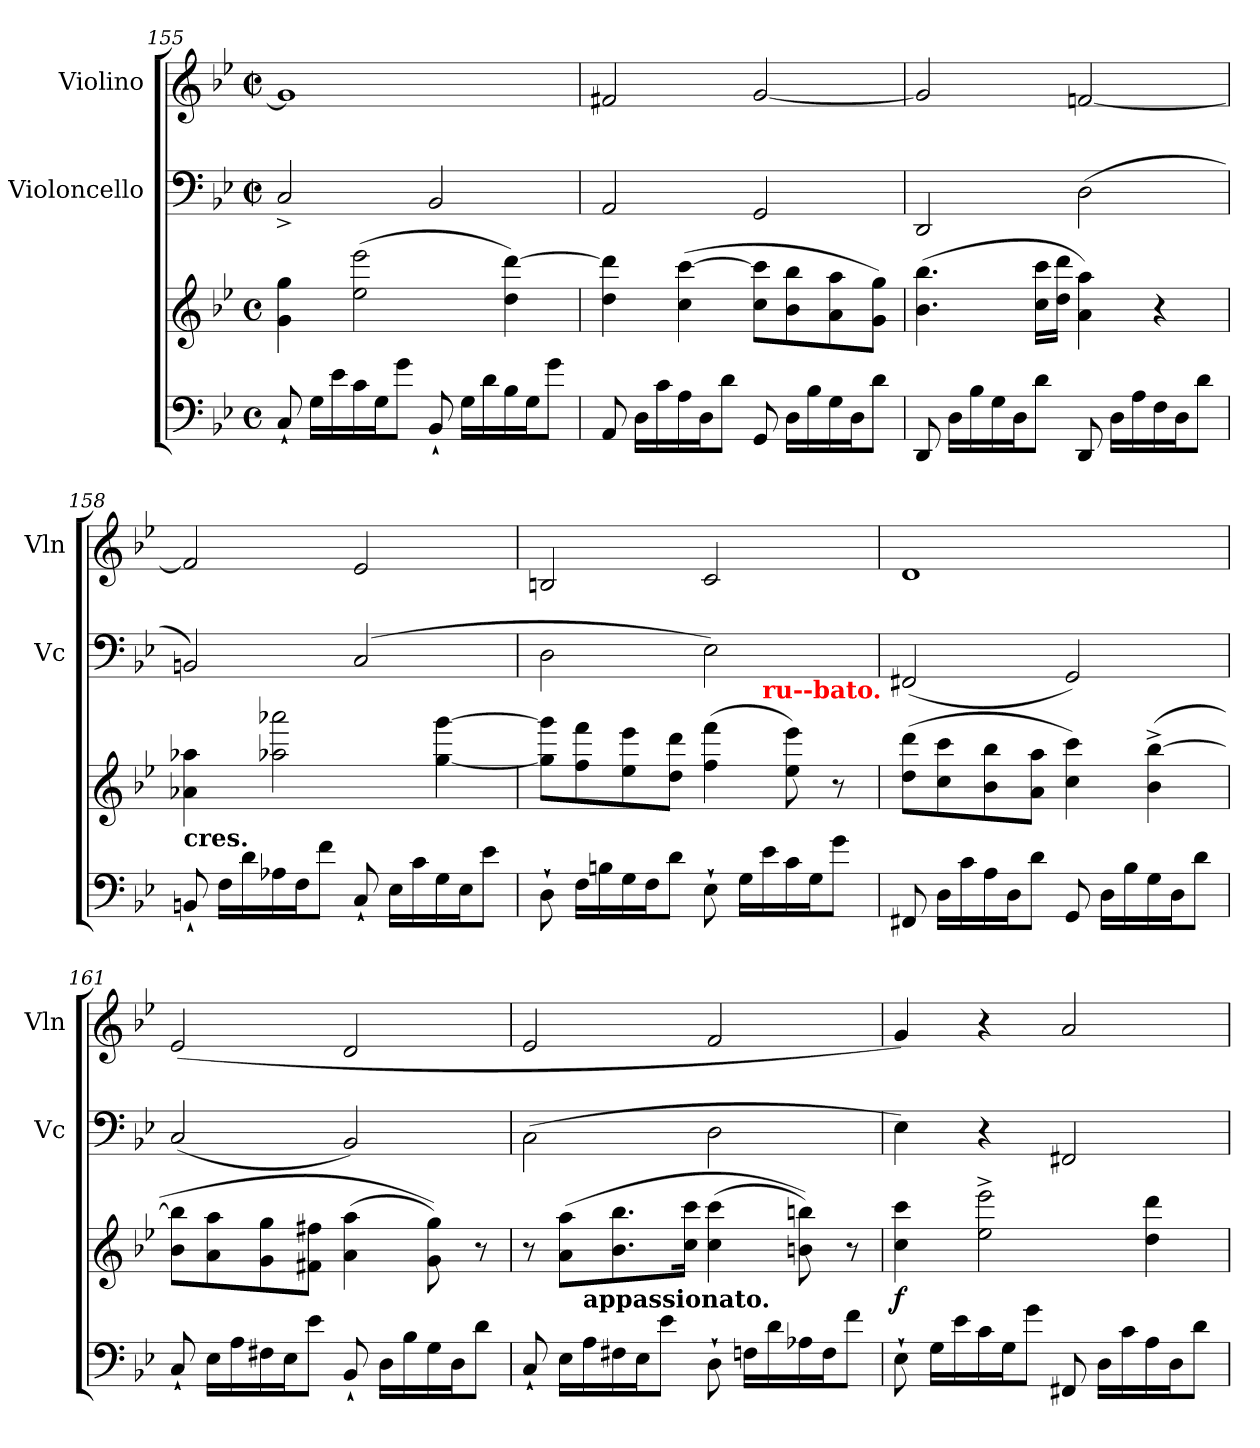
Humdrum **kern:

**kern	**kern	**dynam	**kern	**kern
*part3	*part3	*part3	*part2	*part1
*staff4	*staff3	*staff3/4	*staff2	*staff1
*	*	*	*I"Violoncello	*I"Violino
*	*	*	*I'Vc	*I'Vln
*clefF4	*clefG2	*	*clefF4	*clefG2
*k[b-e-]	*k[b-e-]	*	*k[b-e-]	*k[b-e-]
*g:	*g:	*	*g:	*g:
*M4/4	*M4/4	*	*M2/2	*M2/2
*met(c)	*met(c)	*	*met(c|)	*met(c|)
=155	=155	=155	=155	=155
8C`<	4gg 4g	.	2C^<	1g]
16GLL	.	.	.	.
16e-	.	.	.	.
16c	(>2eee- 2ee-	.	.	.
16GJ	.	.	.	.
8gJ	.	.	.	.
8BB-`<	.	.	2BB-	.
16GLL	.	.	.	.
16d	.	.	.	.
16B-	[4ddd 4dd)	.	.	.
16GJ	.	.	.	.
8gJ	.	.	.	.
=156	=156	=156	=156	=156
8AA	4ddd] 4dd	.	2AA	2f#X
16DLL	.	.	.	.
16c	.	.	.	.
16A	(>[4ccc 4cc	.	.	.
16DJ	.	.	.	.
8dJ	.	.	.	.
8GG	8ccc] 8ccL	.	2GG	[2g
16DLL	8bb- 8b-	.	.	.
16B-	.	.	.	.
16G	8aa 8a	.	.	.
16DJ	.	.	.	.
8dJ	8gg 8gJ)	.	.	.
=157	=157	=157	=157	=157
8DD	(>4.bb- 4.b-	.	2DD	2g]
16DLL	.	.	.	.
16B-	.	.	.	.
16G	.	.	.	.
16DJ	.	.	.	.
8dJ	16ccc 16ccLL	.	.	.
.	16ddd 16ddJJ	.	.	.
8DD	4aa 4a)	.	(>2D	[2fn
16DLL	.	.	.	.
16A	.	.	.	.
16F	4r	.	.	.
16DJ	.	.	.	.
8dJ	.	.	.	.
=158	=158	=158	=158	=158
!	!LO:TX:b:B:t=cres.	!	!	!
8BBn`	4aa-X 4a-X	.	2BBn)	2f]
16FLL	.	.	.	.
16d	.	.	.	.
16A-X	2aaa-X 2aa-X	.	.	.
16FJ	.	.	.	.
8fJ	.	.	.	.
8C`	.	.	(>2C	2e-
16E-LL	.	.	.	.
16c	.	.	.	.
16G	[4ggg [4gg	.	.	.
16E-J	.	.	.	.
8e-J	.	.	.	.
=159	=159	=159	=159	=159
*	*^	*	*	*
8D`	8ggg] 8gg]L	2ryy	.	2D	2Bn
16FLL	8fff 8ff	.	.	.	.
16Bn	.	.	.	.	.
16G	8eee- 8ee-	.	.	.	.
16FJ	.	.	.	.	.
8dJ	8ddd 8ddJ	.	.	.	.
8E-`	(>4fff 4ff	8.ryy	.	2E-)	2c
16GLL	.	.	.	.	.
!	!	!LO:TX:a:B:color=red:t=ru--bato.	!	!	!
16e-	.	4ryy	.	.	.
16c	8eee-\ 8ee-\)	.	.	.	.
16GJ	.	.	.	.	.
8gJ	8r	.	.	.	.
.	.	16ryy	.	.	.
*	*v	*v	*	*	*
=160	=160	=160	=160	=160
8FF#X	(>8ddd 8ddL	.	(<2FF#X	1d
16DLL	8ccc 8cc	.	.	.
16c	.	.	.	.
16A	8bb- 8b-	.	.	.
16DJ	.	.	.	.
8dJ	8aa 8aJ	.	.	.
8GG	4ccc 4cc)	.	2GG)	.
16DLL	.	.	.	.
16B-	.	.	.	.
16G	(>[4bb-^< 4b-^<	.	.	.
16DJ	.	.	.	.
8dJ	.	.	.	.
=161	=161	=161	=161	=161
8C`	8bb-] 8b-L	.	(<2C	(<2e-
16E-LL	8aa 8a	.	.	.
16A	.	.	.	.
16F#X	8gg 8g	.	.	.
16E-J	.	.	.	.
8e-J	8ff#X 8f#XJ	.	.	.
8BB-`	(>4aa 4a	.	2BB-)	2d
16DLL	.	.	.	.
16B-	.	.	.	.
16G	8gg 8g))	.	.	.
16DJ	.	.	.	.
8dJ	8r	.	.	.
=162	=162	=162	=162	=162
8C`	8r	.	(>2C\	2e-
16E-LL	(>8aa 8aL	.	.	.
!LO:TX:a:B:t=appassionato.	!	!	!	!
16A	.	.	.	.
16F#X	8.bb- 8.b-	.	.	.
16E-J	.	.	.	.
8e-J	.	.	.	.
.	16ccc 16ccJk	.	.	.
8D`	(>4ccc 4cc	.	2D	2f
16FnLL	.	.	.	.
16d	.	.	.	.
16A-X	8bbn 8bn))	.	.	.
16FJ	.	.	.	.
8fJ	8r	.	.	.
=163	=163	=163	=163	=163
!	!	!LO:DY:b	!	!
8E-`>	4ccc 4cc	f	4E-)	4g)
16GLL	.	.	.	.
16e-	.	.	.	.
16c	2eee-^< 2ee-^<	.	4r	4r
16GJ	.	.	.	.
8gJ	.	.	.	.
8FF#X	.	.	2FF#X	2a
16DLL	.	.	.	.
16c	.	.	.	.
16A	4ddd 4dd	.	.	.
16DJ	.	.	.	.
8dJ	.	.	.	.
=	=	=	=	=
*-	*-	*-	*-	*-
